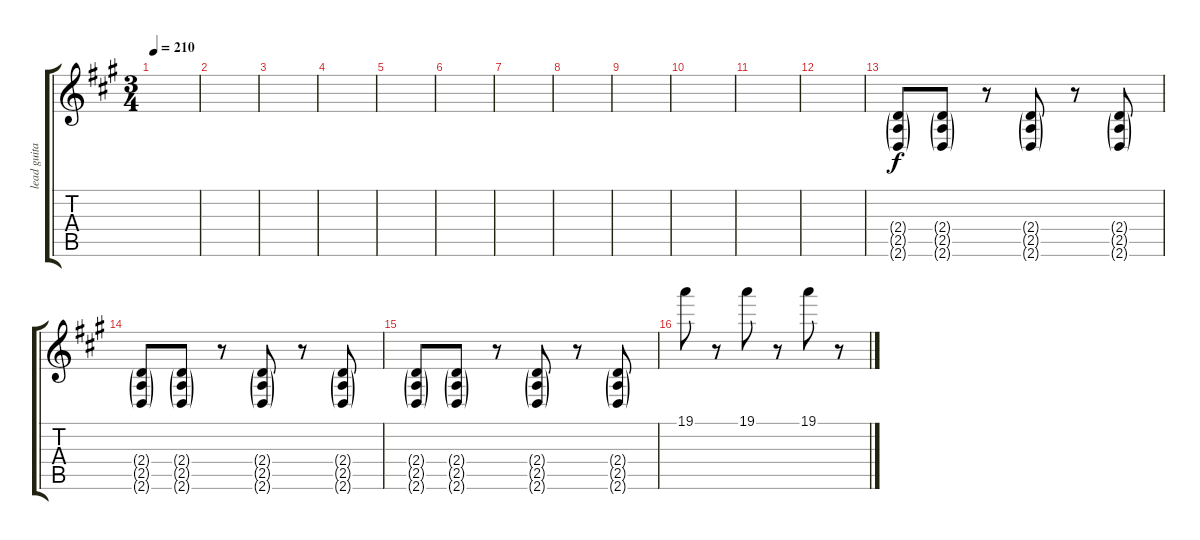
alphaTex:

\track ("lead guitar 2" "lead guita") {instrument distortionguitar}
\staff {score tabs}
\tuning (D4 A3 F3 C3 G2 C2) {hide}
\ts (3 4)
\tempo 210
\clef g2
\ks a
|
|
|
|
|
|
|
|
|
|
|
|
(2.4{g} 2.5{g} 2.6{g}).8 (2.4{g} 2.5{g} 2.6{g}).8 r.8 (2.4{g} 2.5{g} 2.6{g}).8 r.8 (2.4{g} 2.5{g} 2.6{g}).8 |
(2.4{g} 2.5{g} 2.6{g}).8 (2.4{g} 2.5{g} 2.6{g}).8 r.8 (2.4{g} 2.5{g} 2.6{g}).8 r.8 (2.4{g} 2.5{g} 2.6{g}).8 |
(2.4{g} 2.5{g} 2.6{g}).8 (2.4{g} 2.5{g} 2.6{g}).8 r.8 (2.4{g} 2.5{g} 2.6{g}).8 r.8 (2.4{g} 2.5{g} 2.6{g}).8 |
19.1.8{dy f} r.8 19.1.8 r.8 19.1.8 r.8
